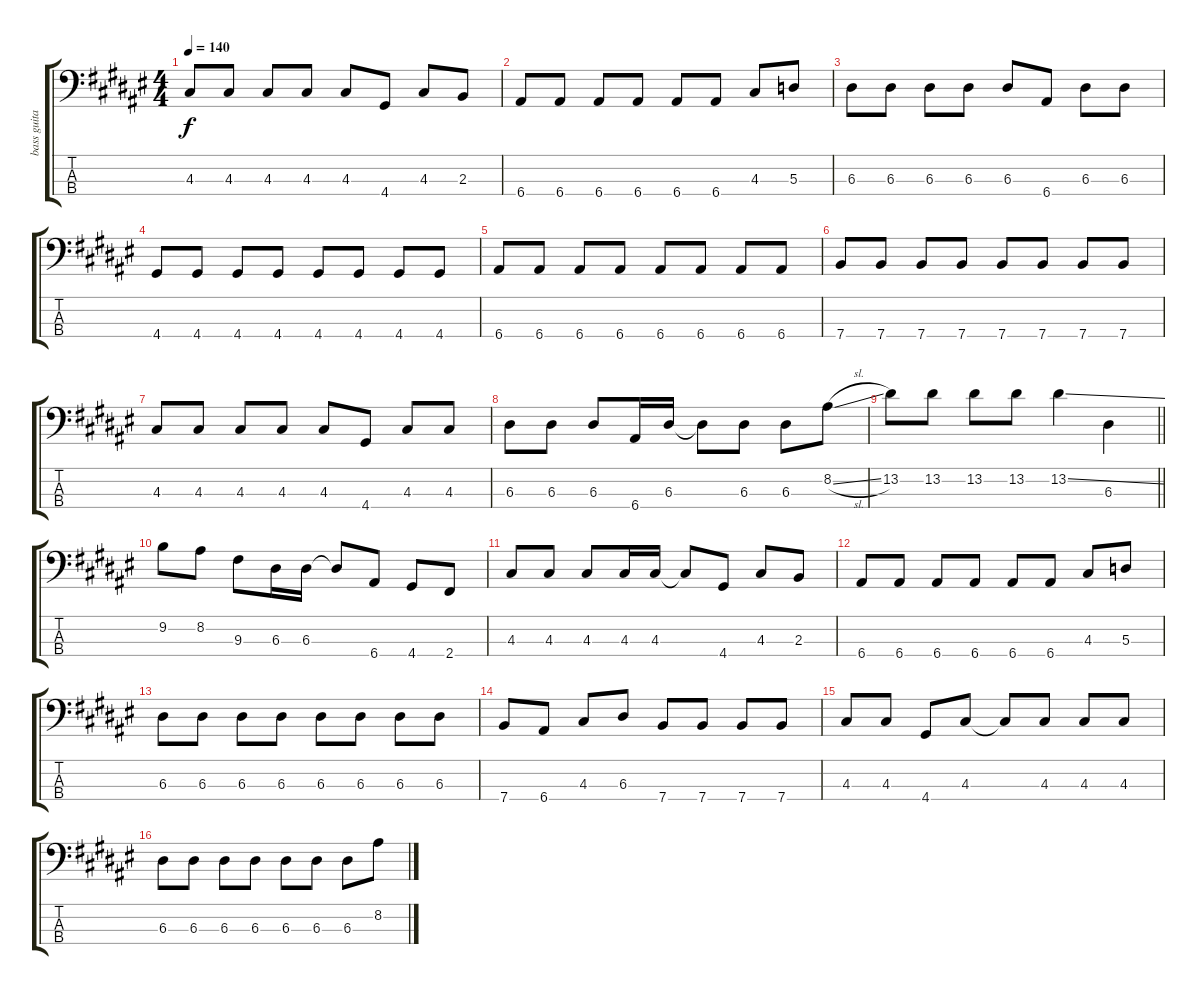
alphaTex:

\track ("bass guitar" "bass guita") {instrument electricbassfinger}
\staff {score tabs}
\tuning (G2 D2 A1 E1) {hide}
\ts (4 4)
\tempo 140
\clef f4
\ks d#minor
4.3.8{dy f} 4.3.8 4.3.8 4.3.8 4.3.8 4.4.8 4.3.8 2.3.8 |
6.4.8 6.4.8 6.4.8 6.4.8 6.4.8 6.4.8 4.3.8 5.3.8 |
6.3.8 6.3.8 6.3.8 6.3.8 6.3.8 6.4.8 6.3.8 6.3.8 |
4.4.8 4.4.8 4.4.8 4.4.8 4.4.8 4.4.8 4.4.8 4.4.8 |
6.4.8 6.4.8 6.4.8 6.4.8 6.4.8 6.4.8 6.4.8 6.4.8 |
7.4.8 7.4.8 7.4.8 7.4.8 7.4.8 7.4.8 7.4.8 7.4.8 |
4.3.8 4.3.8 4.3.8 4.3.8 4.3.8 4.4.8 4.3.8 4.3.8 |
6.3.8 6.3.8 6.3.8 6.4.16 6.3.16 6.3{t}.8 6.3.8 6.3.8 8.2{sl}.8 |
\barLineRight lightlight
13.2.8 13.2.8 13.2.8 13.2.8 13.2{ss}.4 6.3.4 |
9.2.8 8.2.8 9.3.8 6.3.16 6.3.16 6.3{t}.8 6.4.8 4.4.8 2.4.8 |
4.3.8 4.3.8 4.3.8 4.3.16 4.3.16 4.3{t}.8 4.4.8 4.3.8 2.3.8 |
6.4.8 6.4.8 6.4.8 6.4.8 6.4.8 6.4.8 4.3.8 5.3.8 |
6.3.8 6.3.8 6.3.8 6.3.8 6.3.8 6.3.8 6.3.8 6.3.8 |
7.4.8 6.4.8 4.3.8 6.3.8 7.4.8 7.4.8 7.4.8 7.4.8 |
4.3.8 4.3.8 4.4.8 4.3.8 4.3{t}.8 4.3.8 4.3.8 4.3.8 |
6.3.8 6.3.8 6.3.8 6.3.8 6.3.8 6.3.8 6.3.8 8.2{sl}.8
